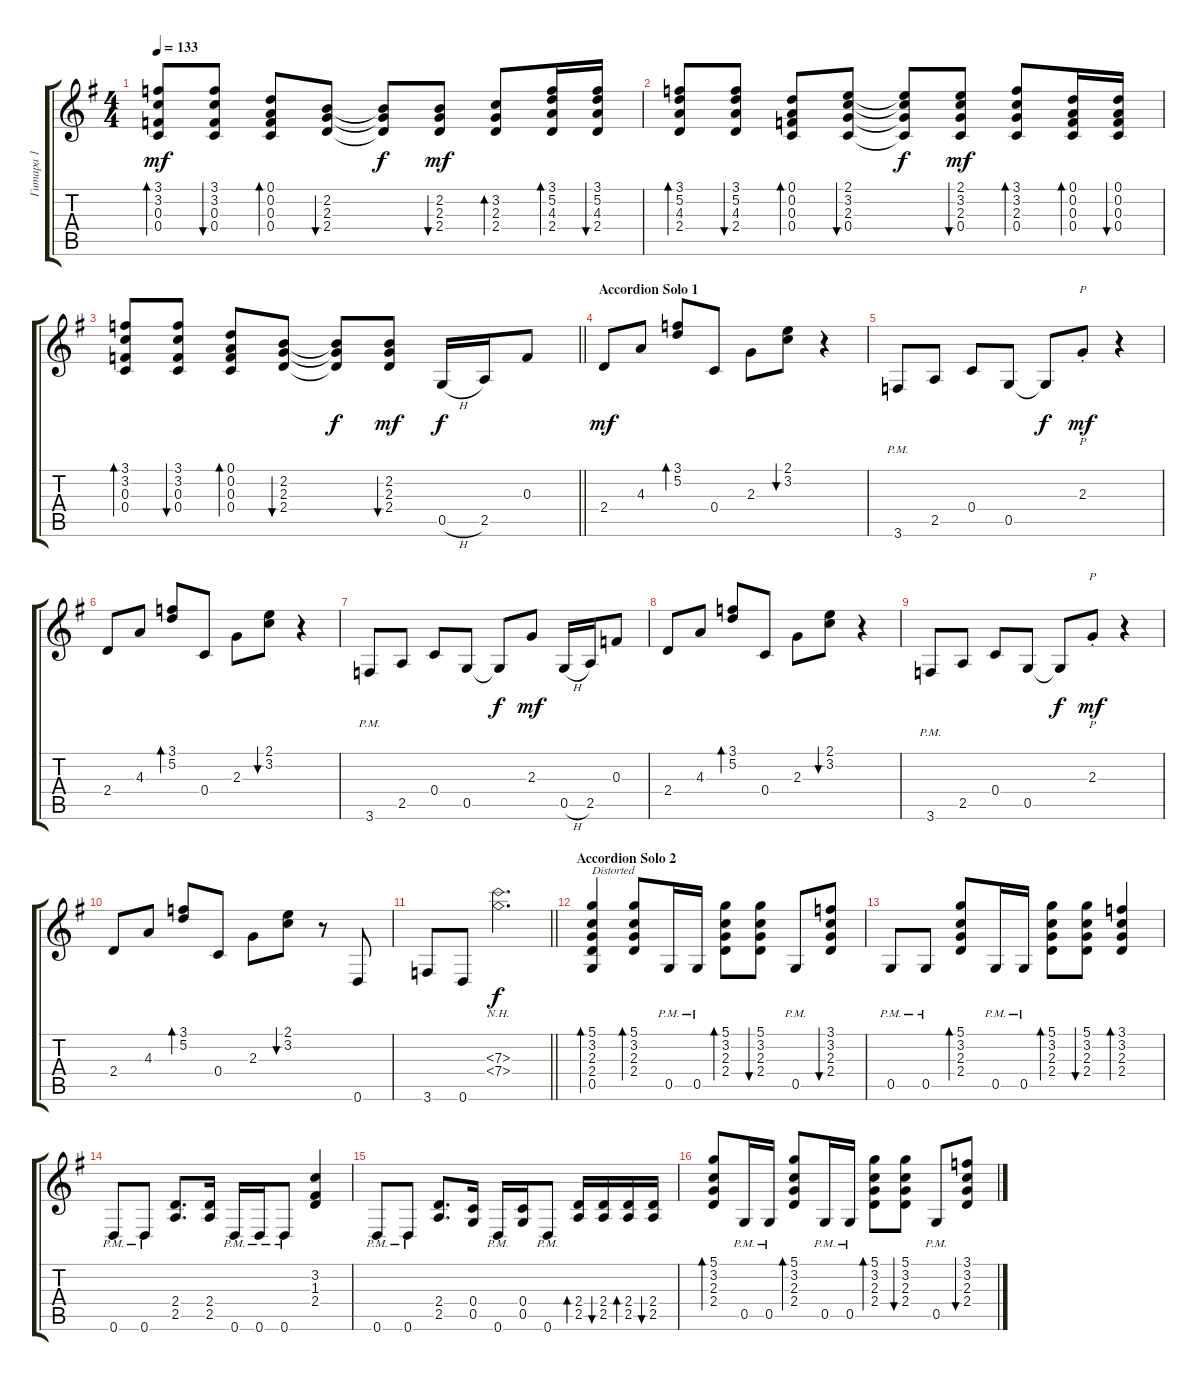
\track ("Гитара 1" "Гитара 1") {instrument electricguitarclean}
\staff {score tabs}
\tuning (D4 A3 F3 C3 G2 D2) {hide}
\ts (4 4)
\tempo 133
\clef g2
\ks eminor
(3.1 3.2 0.3 0.4).8{bd 60 dy mf} (3.1 3.2 0.3 0.4).8{bu 60} (0.1 0.2 0.3 0.4).8{bd 60} (2.2 2.3 2.4).8{bu 60} (2.2{t} 2.3{t} 2.4{t}).8{dy f} (2.2 2.3 2.4).8{bu 60 dy mf} (3.2 2.3 2.4).8{bd 60} (3.1 5.2 4.3 2.4).16{bd 60} (3.1 5.2 4.3 2.4).16{bu 60} |
(3.1 5.2 4.3 2.4).8{bd 60} (3.1 5.2 4.3 2.4).8{bu 60} (0.1 0.2 0.3 0.4).8{bd 60} (2.1 3.2 2.3 0.4).8{bu 60} (2.1{t} 3.2{t} 2.3{t} 0.4{t}).8{dy f} (2.1 3.2 2.3 0.4).8{bu 60 dy mf} (3.1 3.2 2.3 0.4).8{bd 60} (0.1 0.2 0.3 0.4).16{bd 60} (0.1 0.2 0.3 0.4).16{bu 60} |
\barLineRight lightlight
(3.1 3.2 0.3 0.4).8{bd 60} (3.1 3.2 0.3 0.4).8{bu 60} (0.1 0.2 0.3 0.4).8{bd 60} (2.2 2.3 2.4).8{bu 60} (2.2{t} 2.3{t} 2.4{t}).8{dy f} (2.2 2.3 2.4).8{bu 60 dy mf} 0.5{h}.16{dy f} 2.5.16 0.3.8 |
\section ("" "Accordion Solo 1")
2.4.8{dy mf balance 5} 4.3.8 (3.1 5.2).8{bd 60} 0.4.8 2.3.8 (2.1 3.2).8{bu 60} r.4 |
3.6{pm}.8 2.5.8 0.4.8 0.5.8 0.5{t}.8{dy f} 2.3{st}.8{p dy mf} r.4 |
2.4.8 4.3.8 (3.1 5.2).8{bd 60} 0.4.8 2.3.8 (2.1 3.2).8{bu 60} r.4 |
3.6{pm}.8 2.5.8 0.4.8 0.5.8 0.5{t}.8{dy f} 2.3.8{dy mf} 0.5{h}.16 2.5.16 0.3.8 |
2.4.8 4.3.8 (3.1 5.2).8{bd 60} 0.4.8 2.3.8 (2.1 3.2).8{bu 60} r.4 |
3.6{pm}.8 2.5.8 0.4.8 0.5.8 0.5{t}.8{dy f} 2.3{st}.8{p dy mf} r.4 |
2.4.8 4.3.8 (3.1 5.2).8{bd 60} 0.4.8 2.3.8 (2.1 3.2).8{bu 60} r.8 0.6.8 |
\barLineRight lightlight
3.6.8 0.6.8 (7.3{nh} 7.4{nh}).2{d dy f} |
\section ("" "Accordion Solo 2")
(5.1 3.2 2.3 2.4 0.5).4{bd 60 txt "Distorted" volume 9 balance 5 instrument distortionguitar} (5.1 3.2 2.3 2.4).8{bd 60} 0.5{pm}.16 0.5{pm}.16 (5.1 3.2 2.3 2.4).8{bd 60} (5.1 3.2 2.3 2.4).8{bu 60} 0.5{pm}.8 (3.1 3.2 2.3 2.4).8{bu 60} |
0.5{pm}.8 0.5{pm}.8 (5.1 3.2 2.3 2.4).8{bd 60} 0.5{pm}.16 0.5{pm}.16 (5.1 3.2 2.3 2.4).8{bd 60} (5.1 3.2 2.3 2.4).8{bu 60} (3.1 3.2 2.3 2.4).4{bd 60} |
0.6{pm}.8 0.6{pm}.8 (2.4 2.5).8{d} (2.4 2.5).16 0.6{pm}.16 0.6{pm}.16 0.6{pm}.8 (3.2 1.3 2.4).4 |
0.6{pm}.8 0.6{pm}.8 (2.4 2.5).8{d} (0.4 0.5).16 0.6{pm}.16 (0.4 0.5).16 0.6{pm}.8 (2.4 2.5).16{bd 60} (2.4 2.5).16{bu 60} (2.4 2.5).16{bd 60} (2.4 2.5).16{bu 60} |
(5.1 3.2 2.3 2.4).8{bd 60} 0.5{pm}.16 0.5{pm}.16 (5.1 3.2 2.3 2.4).8{bd 60} 0.5{pm}.16 0.5{pm}.16 (5.1 3.2 2.3 2.4).8{bd 60} (5.1 3.2 2.3 2.4).8{bu 60} 0.5{pm}.8 (3.1 3.2 2.3 2.4).8{bu 60}
